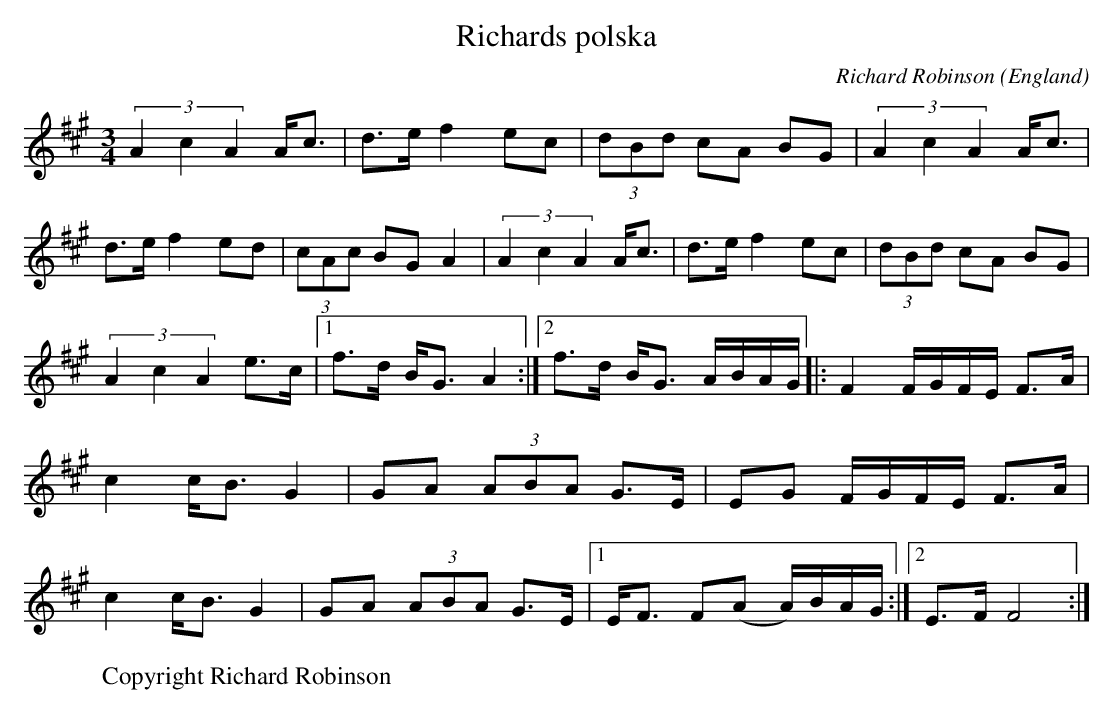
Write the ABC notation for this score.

X:1
T:Richards polska
O:England
M:3/4
C:Richard Robinson
K:A
(3A2c2A2 A<c | d>e f2 ec | (3dBd cA BG | \
(3A2c2A2 A<c | d>e f2 ed | (3cAc BG A2 | \
(3A2c2A2 A<c | d>e f2 ec | (3dBd cA BG | \
(3A2c2A2 e>c \
|1 f>d B<G A2 :|2f>d B<G A/B/A/G/|:\
F2 F/G/F/E/ F>A | c2 c<B G2 | GA (3ABA G>E | \
EG F/G/F/E/ F>A | c2 c<B G2 | GA (3ABA G>E |1\
E<F F(A  A/)B/A/G/ :|2 E>F F4 :|**
W:Copyright Richard Robinson
